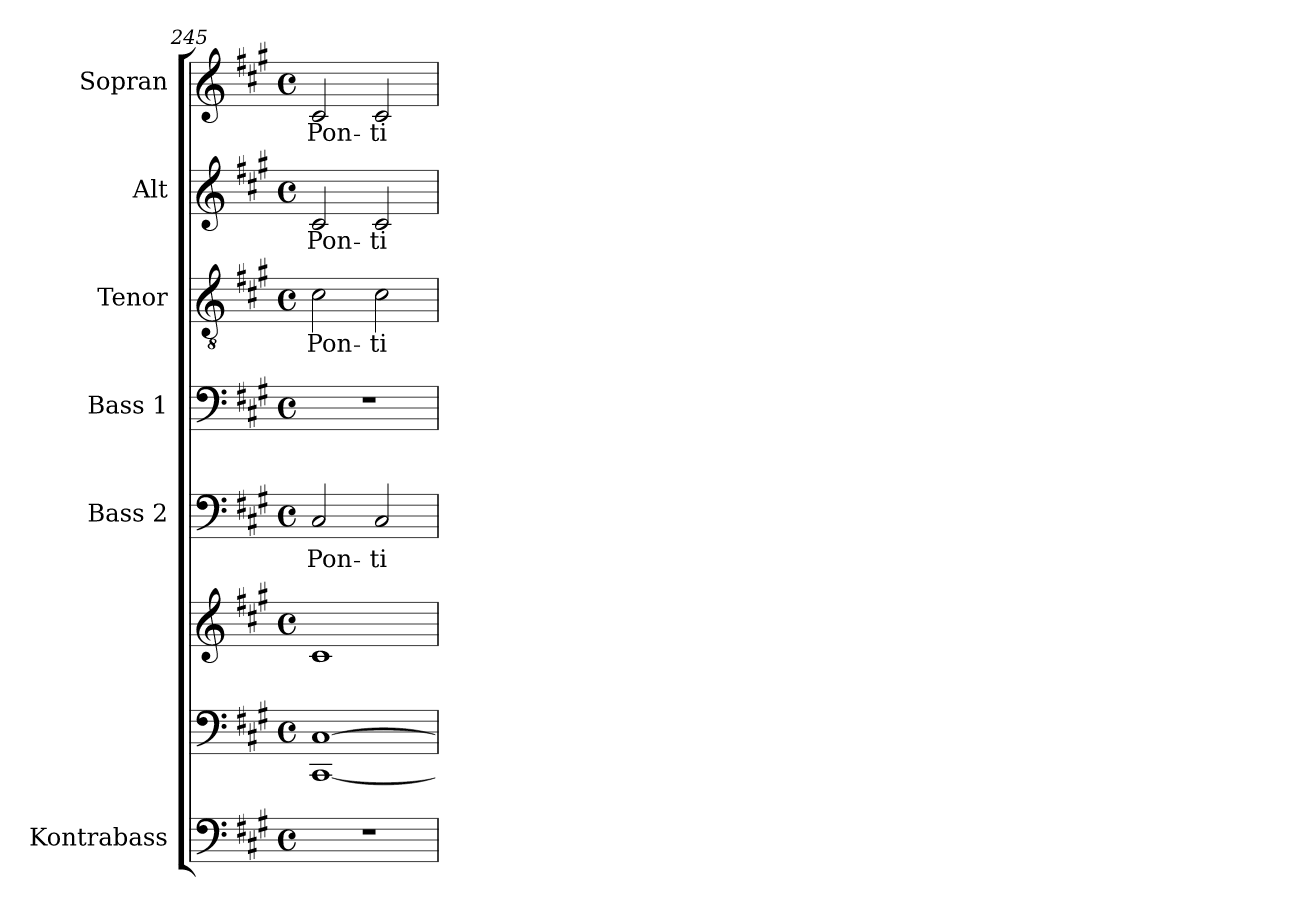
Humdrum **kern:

**kern	**kern	**kern	**kern	**text	**kern	**kern	**text	**kern	**text	**kern	**text
*part7	*part6	*part6	*part5	*part5	*part4	*part3	*part3	*part2	*part2	*part1	*part1
*staff8	*staff7	*staff6	*staff5	*staff5	*staff4	*staff3	*staff3	*staff2	*staff2	*staff1	*staff1
*I"Kontrabass	*	*	*I"Bass 2	*	*I"Bass 1	*I"Tenor	*	*I"Alt	*	*I"Sopran	*
*I'Kb.	*	*	*I'B. 2	*	*I'B. 1	*I'T.	*	*I'A.	*	*I'S.	*
*clefF4	*clefF4	*clefG2	*clefF4	*	*clefF4	*clefGv2	*	*clefG2	*	*clefG2	*
*ITrd7c12	*	*	*	*	*	*	*	*	*	*	*
*k[f#c#g#]	*k[f#c#g#]	*k[f#c#g#]	*k[f#c#g#]	*	*k[f#c#g#]	*k[f#c#g#]	*	*k[f#c#g#]	*	*k[f#c#g#]	*
*A:	*A:	*A:	*A:	*	*A:	*A:	*	*A:	*	*A:	*
*M4/4	*M4/4	*M4/4	*M4/4	*	*M4/4	*M4/4	*	*M4/4	*	*M4/4	*
*met(c)	*met(c)	*met(c)	*met(c)	*	*met(c)	*met(c)	*	*met(c)	*	*met(c)	*
=245	=245	=245	=245	=245	=245	=245	=245	=245	=245	=245	=245
!	!	!	!	!LO:LY:b	!	!	!LO:LY:b	!	!LO:LY:b	!	!LO:LY:b
1r	[1CC# [1C#	1c#	2C#/	Pon-	1r	2c#\	Pon-	2c#/	Pon-	2c#/	Pon-
!	!	!	!	!LO:LY:b	!	!	!LO:LY:b	!	!LO:LY:b	!	!LO:LY:b
.	.	.	2C#/	-ti-	.	2c#\	-ti-	2c#/	-ti-	2c#/	-ti-
=	=	=	=	=	=	=	=	=	=	=	=
*-	*-	*-	*-	*-	*-	*-	*-	*-	*-	*-	*-
